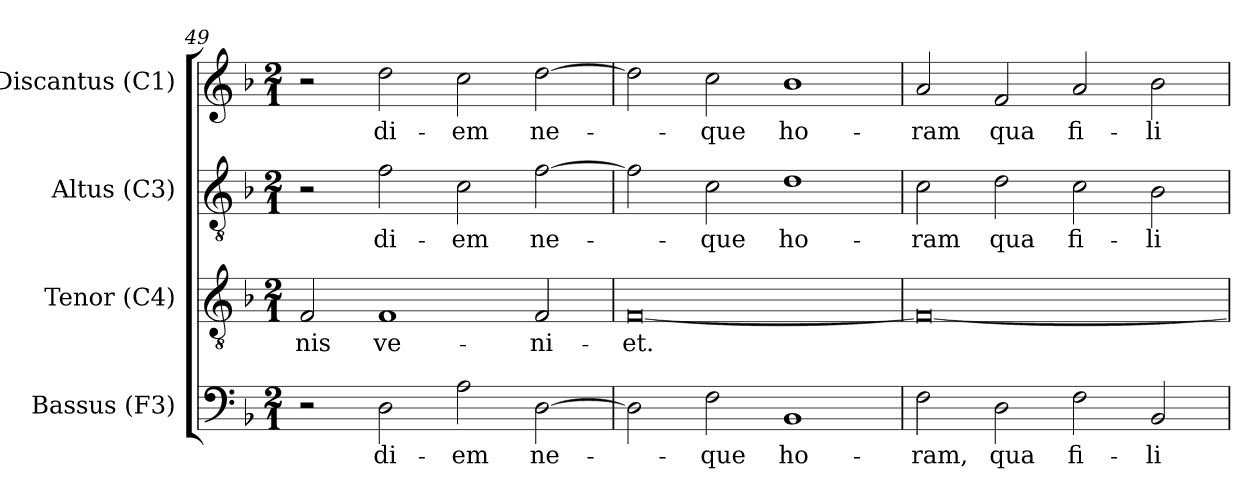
**kern	**text	**kern	**text	**kern	**text	**kern	**text
*part4	*part4	*part3	*part3	*part2	*part2	*part1	*part1
*staff4	*staff4	*staff3	*staff3	*staff2	*staff2	*staff1	*staff1
*I"Bassus (F3)	*	*I"Tenor (C4)	*	*I"Altus (C3)	*	*I"Discantus (C1)	*
*I'B.	*	*I'T.	*	*I'A.	*	*I'D.	*
*clefF4	*	*clefGv2	*	*clefGv2	*	*clefG2	*
*k[b-]	*	*k[b-]	*	*k[b-]	*	*k[b-]	*
*F:	*	*F:	*	*F:	*	*F:	*
*M2/1	*	*M2/1	*	*M2/1	*	*M2/1	*
=49	=49	=49	=49	=49	=49	=49	=49
!	!	!	!LO:LY:b:cj	!	!	!	!
2r	.	2F/	-nis	2r	.	2r	.
!	!LO:LY:b:cj	!	!LO:LY:b:cj	!	!LO:LY:b:cj	!	!LO:LY:b:cj
2D\	di-	1F	ve-	2f\	di-	2dd\	di-
!	!LO:LY:b:cj	!	!	!	!LO:LY:b:cj	!	!LO:LY:b:cj
2A\	-em	.	.	2c\	-em	2cc\	-em
!	!LO:LY:b:cj	!	!LO:LY:b:cj	!	!LO:LY:b:cj	!	!LO:LY:b:cj
[>2D\	ne-	2F/	-ni-	[>2f\	ne-	[>2dd\	ne-
=50	=50	=50	=50	=50	=50	=50	=50
!	!	!	!LO:LY:b:rj	!	!	!	!
2D\]	.	[>0F	-et.	2f\]	.	2dd\]	.
!	!LO:LY:b:cj	!	!	!	!LO:LY:b:cj	!	!LO:LY:b:cj
2F\	-que	.	.	2c\	-que	2cc\	-que
!	!LO:LY:b:cj	!	!	!	!LO:LY:b:cj	!	!LO:LY:b:cj
1BB-	ho-	.	.	1d	ho-	1b-	ho-
!!LO:LB:g=z
=51	=51	=51	=51	=51	=51	=51	=51
!	!LO:LY:b:cj	!	!	!	!LO:LY:b:cj	!	!LO:LY:b:cj
2F\	-ram,	0F_<	.	2c\	-ram	2a/	-ram
!	!LO:LY:b:cj	!	!	!	!LO:LY:b:cj	!	!LO:LY:b:cj
2D\	qua	.	.	2d\	qua	2f/	qua
!	!LO:LY:b:cj	!	!	!	!LO:LY:b:cj	!	!LO:LY:b:cj
2F\	fi-	.	.	2c\	fi-	2a/	fi-
!	!LO:LY:b:cj	!	!	!	!LO:LY:b:cj	!	!LO:LY:b:cj
2BB-/	-li-	.	.	2B-\	-li-	2b-\	-li-
=	=	=	=	=	=	=	=
*-	*-	*-	*-	*-	*-	*-	*-
